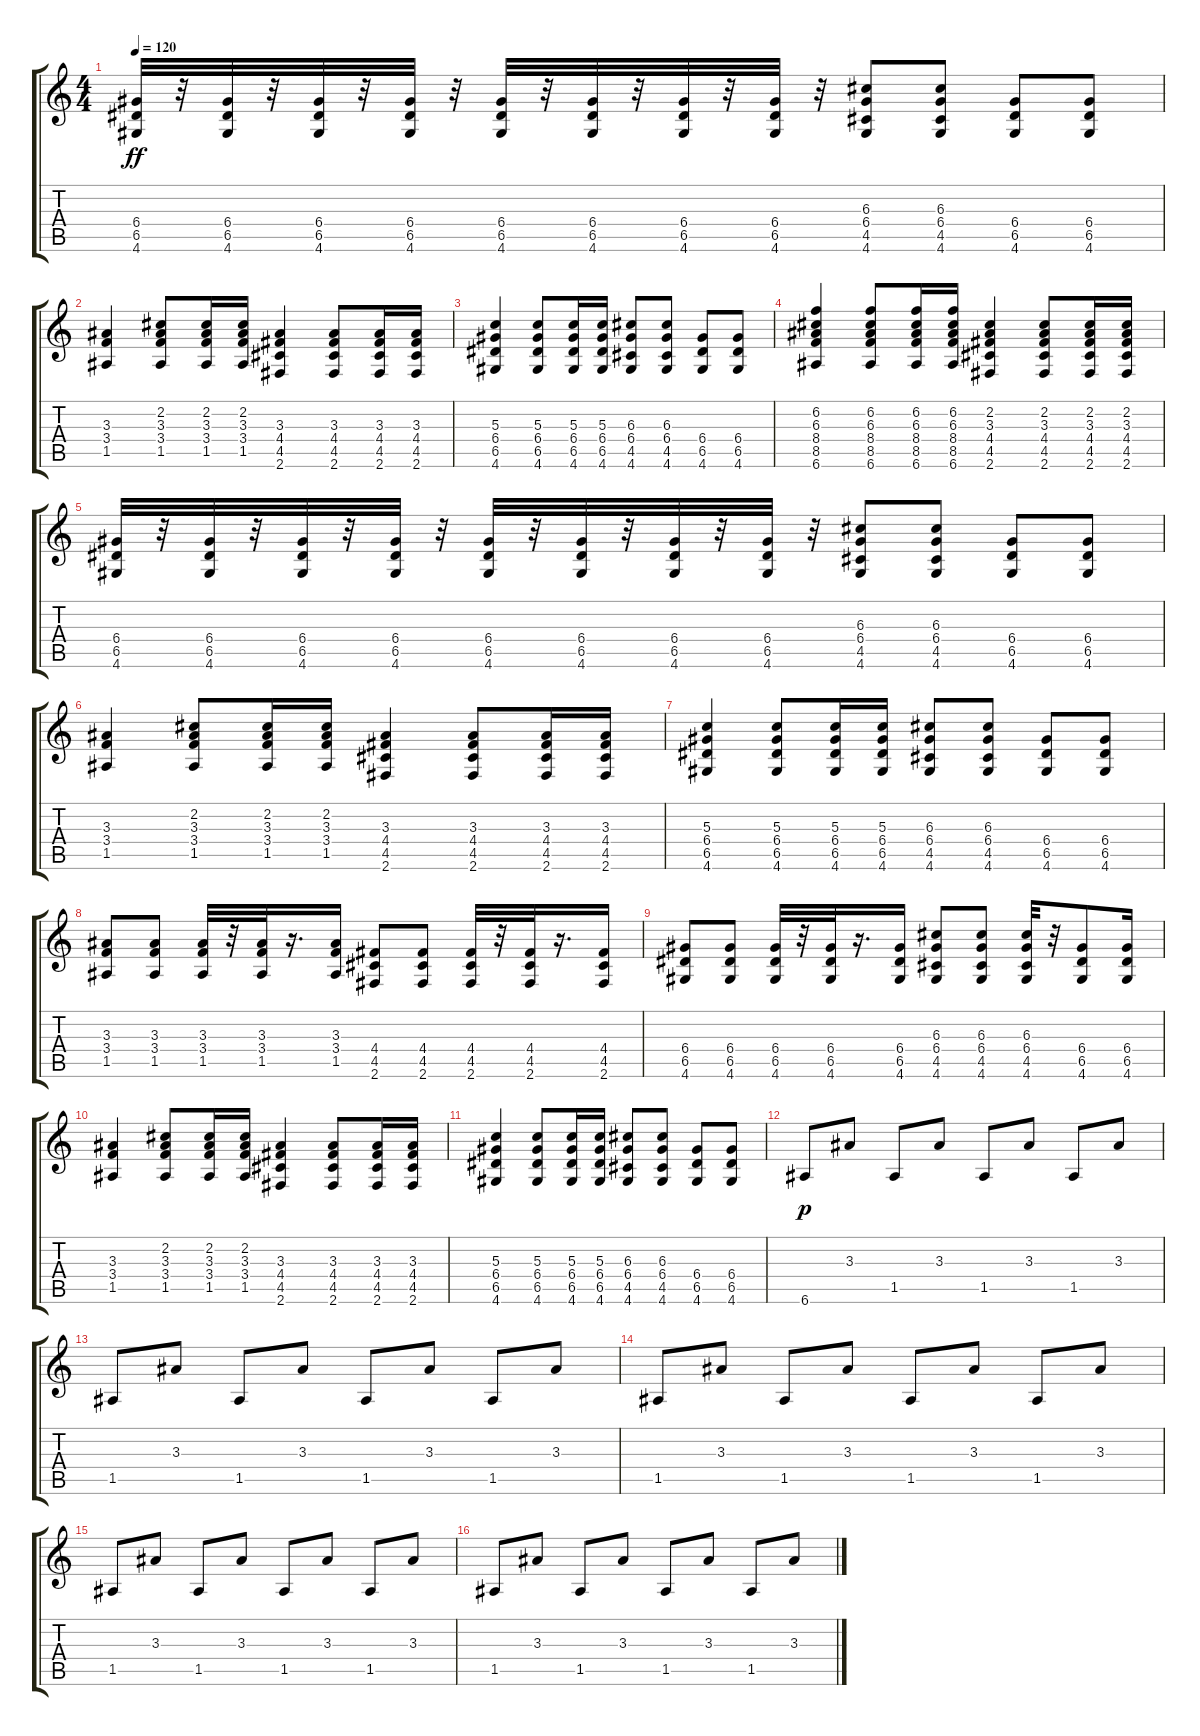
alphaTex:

\track "" {instrument distortionguitar}
\staff {score tabs}
\tuning (E4 B3 G3 D3 A2 E2) {hide}
\ts (4 4)
\tempo 120
\clef g2
\ks c
(6.4 6.5 4.6).32{dy ff} r.32 (6.4 6.5 4.6).32 r.32 (6.4 6.5 4.6).32 r.32 (6.4 6.5 4.6).32 r.32 (6.4 6.5 4.6).32 r.32 (6.4 6.5 4.6).32 r.32 (6.4 6.5 4.6).32 r.32 (6.4 6.5 4.6).32 r.32 (6.3 6.4 4.5 4.6).8 (6.3 6.4 4.5 4.6).8 (6.4 6.5 4.6).8 (6.4 6.5 4.6).8 |
(3.3 3.4 1.5).4 (2.2 3.3 3.4 1.5).8 (2.2 3.3 3.4 1.5).16 (2.2 3.3 3.4 1.5).16 (3.3 4.4 4.5 2.6).4 (3.3 4.4 4.5 2.6).8 (3.3 4.4 4.5 2.6).16 (3.3 4.4 4.5 2.6).16 |
(5.3 6.4 6.5 4.6).4 (5.3 6.4 6.5 4.6).8 (5.3 6.4 6.5 4.6).16 (5.3 6.4 6.5 4.6).16 (6.3 6.4 4.5 4.6).8 (6.3 6.4 4.5 4.6).8 (6.4 6.5 4.6).8 (6.4 6.5 4.6).8 |
(6.2 6.3 8.4 8.5 6.6).4 (6.2 6.3 8.4 8.5 6.6).8 (6.2 6.3 8.4 8.5 6.6).16 (6.2 6.3 8.4 8.5 6.6).16 (2.2 3.3 4.4 4.5 2.6).4 (2.2 3.3 4.4 4.5 2.6).8 (2.2 3.3 4.4 4.5 2.6).16 (2.2 3.3 4.4 4.5 2.6).16 |
(6.4 6.5 4.6).32 r.32 (6.4 6.5 4.6).32 r.32 (6.4 6.5 4.6).32 r.32 (6.4 6.5 4.6).32 r.32 (6.4 6.5 4.6).32 r.32 (6.4 6.5 4.6).32 r.32 (6.4 6.5 4.6).32 r.32 (6.4 6.5 4.6).32 r.32 (6.3 6.4 4.5 4.6).8 (6.3 6.4 4.5 4.6).8 (6.4 6.5 4.6).8 (6.4 6.5 4.6).8 |
(3.3 3.4 1.5).4 (2.2 3.3 3.4 1.5).8 (2.2 3.3 3.4 1.5).16 (2.2 3.3 3.4 1.5).16 (3.3 4.4 4.5 2.6).4 (3.3 4.4 4.5 2.6).8 (3.3 4.4 4.5 2.6).16 (3.3 4.4 4.5 2.6).16 |
(5.3 6.4 6.5 4.6).4 (5.3 6.4 6.5 4.6).8 (5.3 6.4 6.5 4.6).16 (5.3 6.4 6.5 4.6).16 (6.3 6.4 4.5 4.6).8 (6.3 6.4 4.5 4.6).8 (6.4 6.5 4.6).8 (6.4 6.5 4.6).8 |
(3.3 3.4 1.5).8 (3.3 3.4 1.5).8 (3.3 3.4 1.5).32 r.32 (3.3 3.4 1.5).32 r.16{d} (3.3 3.4 1.5).16 (4.4 4.5 2.6).8 (4.4 4.5 2.6).8 (4.4 4.5 2.6).32 r.32 (4.4 4.5 2.6).32 r.16{d} (4.4 4.5 2.6).16 |
(6.4 6.5 4.6).8 (6.4 6.5 4.6).8 (6.4 6.5 4.6).32 r.32 (6.4 6.5 4.6).32 r.16{d} (6.4 6.5 4.6).16 (6.3 6.4 4.5 4.6).8 (6.3 6.4 4.5 4.6).8 (6.3 6.4 4.5 4.6).32 r.32 (6.4 6.5 4.6).8 (6.4 6.5 4.6).16 |
(3.3 3.4 1.5).4 (2.2 3.3 3.4 1.5).8 (2.2 3.3 3.4 1.5).16 (2.2 3.3 3.4 1.5).16 (3.3 4.4 4.5 2.6).4 (3.3 4.4 4.5 2.6).8 (3.3 4.4 4.5 2.6).16 (3.3 4.4 4.5 2.6).16 |
(5.3 6.4 6.5 4.6).4 (5.3 6.4 6.5 4.6).8 (5.3 6.4 6.5 4.6).16 (5.3 6.4 6.5 4.6).16 (6.3 6.4 4.5 4.6).8 (6.3 6.4 4.5 4.6).8 (6.4 6.5 4.6).8 (6.4 6.5 4.6).8 |
6.6.8{dy p} 3.3.8 1.5.8 3.3.8 1.5.8 3.3.8 1.5.8 3.3.8 |
1.5.8 3.3.8 1.5.8 3.3.8 1.5.8 3.3.8 1.5.8 3.3.8 |
1.5.8 3.3.8 1.5.8 3.3.8 1.5.8 3.3.8 1.5.8 3.3.8 |
1.5.8 3.3.8 1.5.8 3.3.8 1.5.8 3.3.8 1.5.8 3.3.8 |
1.5.8 3.3.8 1.5.8 3.3.8 1.5.8 3.3.8 1.5.8 3.3.8
